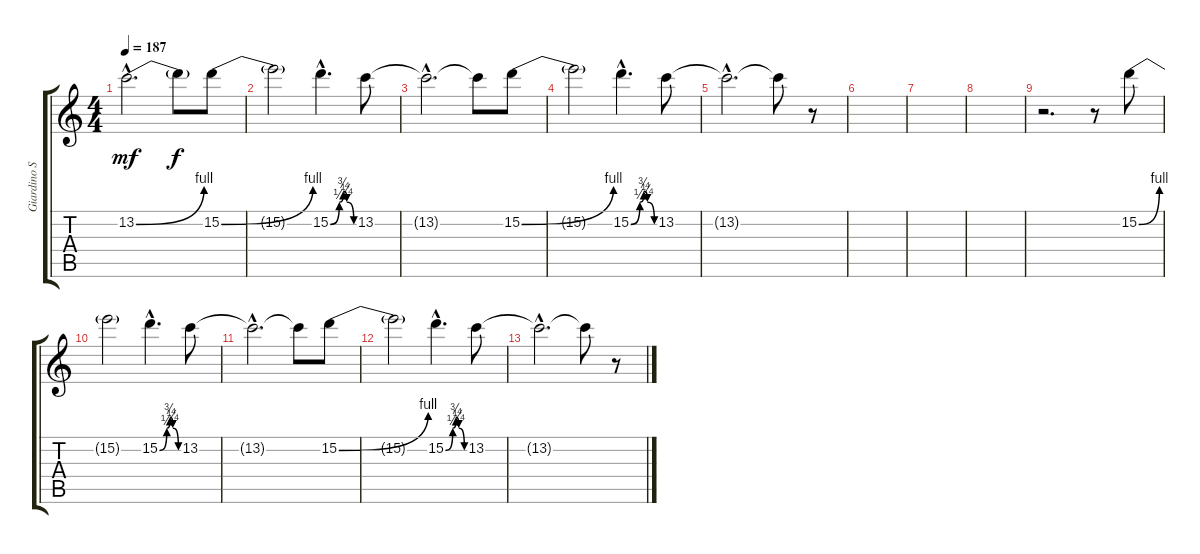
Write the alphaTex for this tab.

\track ("Giardino Solo" "Giardino S") {instrument overdrivenguitar}
\staff {score tabs}
\tuning (E4 B3 G3 D3 A2 E2) {hide}
\ts (4 4)
\tempo 187
\clef g2
\ks c
13.2{be (bend 0 0 60 4) hac}.2{d dy mf volume 14} 13.2{t}.8{dy f} 15.2{be (bend 0 0 60 4)}.8 |
15.2{t}.2 15.2{be (custom 0 0 23 1 33 3 42 1 60 0) hac}.4{d} 13.2.8 |
13.2{hac t}.2{d} 13.2{t}.8 15.2{be (bend 0 0 60 4)}.8 |
15.2{t}.2 15.2{be (custom 0 0 23 1 33 3 42 1 60 0) hac}.4{d} 13.2.8 |
13.2{hac t}.2{d} 13.2{t}.8 r.8 |
|
|
|
r.2{d volume 14} r.8 15.2{be (bend 0 0 60 4)}.8 |
15.2{t}.2 15.2{be (custom 0 0 23 1 33 3 42 1 60 0) hac}.4{d} 13.2.8 |
13.2{hac t}.2{d} 13.2{t}.8 15.2{be (bend 0 0 60 4)}.8 |
15.2{t}.2 15.2{be (custom 0 0 23 1 33 3 42 1 60 0) hac}.4{d} 13.2.8 |
13.2{hac t}.2{d} 13.2{t}.8 r.8
